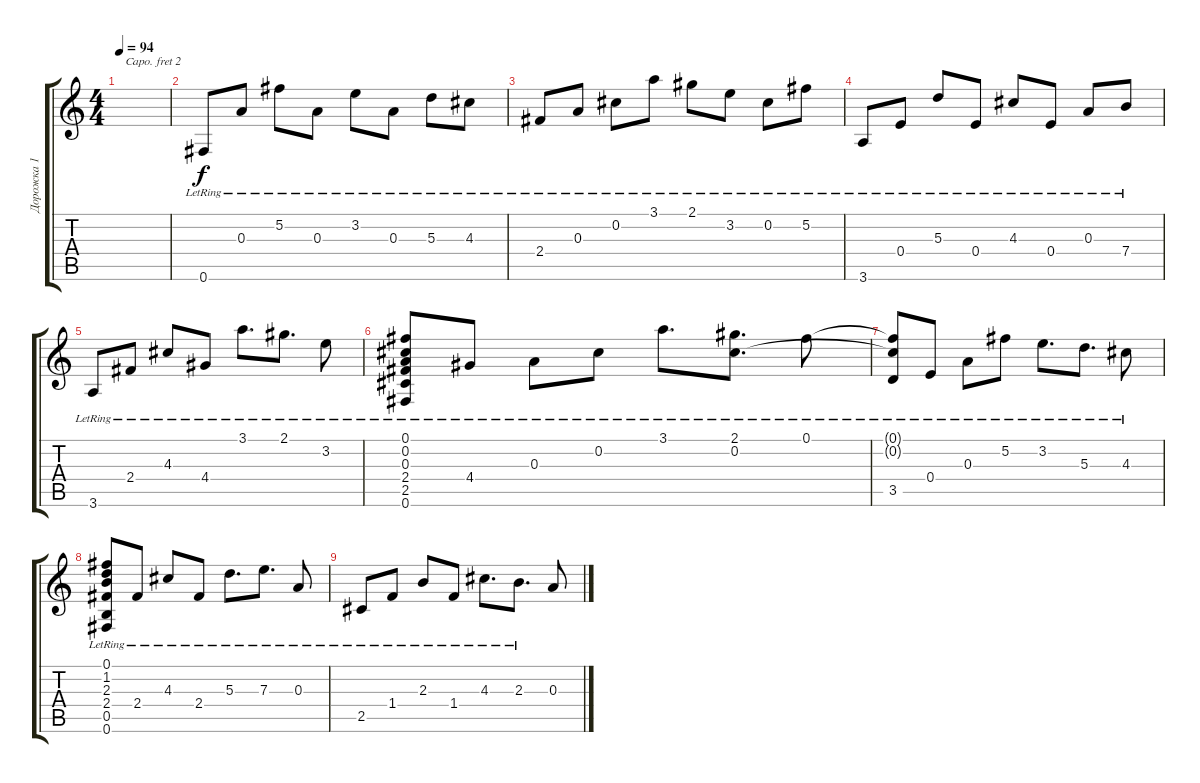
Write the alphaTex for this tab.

\track ("Дорожка 1" "Дорожка 1") {instrument acousticguitarsteel}
\staff {score tabs}
\capo 2
\tuning (E4 B3 G3 D3 A2 E2) {hide}
\ts (4 4)
\tempo 94
\clef g2
\ks c
|
0.6{lr}.8 0.3{lr}.8 5.2{lr}.8 0.3{lr}.8 3.2{lr}.8 0.3{lr}.8 5.3{lr}.8 4.3{lr}.8 |
2.4{lr}.8 0.3{lr}.8 0.2{lr}.8 3.1{lr}.8 2.1{lr}.8 3.2{lr}.8 0.2{lr}.8 5.2{lr}.8 |
3.6{lr}.8 0.4{lr}.8 5.3{lr}.8 0.4{lr}.8 4.3{lr}.8 0.4{lr}.8 0.3{lr}.8 7.4{lr}.8 |
3.6{lr}.8 2.4{lr}.8 4.3{lr}.8 4.4{lr}.8 3.1{lr}.8{d} 2.1{lr}.8{d} 3.2{lr}.8 |
(0.1{lr} 0.2{lr} 0.3{lr} 2.4{lr} 2.5{lr} 0.6{lr}).8 4.4{lr}.8 0.3{lr}.8 0.2{lr}.8 3.1{lr}.8{d} (2.1{lr} 0.2{lr}).8{d} 0.1{lr}.8 |
(0.1{t} 0.2{t} 3.5{lr}).8 0.4{lr}.8 0.3{lr}.8 5.2{lr}.8 3.2{lr}.8{d} 5.3{lr}.8{d} 4.3{lr}.8 |
(0.1{lr} 1.2{lr} 2.3{lr} 2.4{lr} 0.5{lr} 0.6{lr}).8 2.4{lr}.8 4.3{lr}.8 2.4{lr}.8 5.3{lr}.8{d} 7.3{lr}.8{d} 0.3{lr}.8 |
2.5{lr}.8 1.4{lr}.8 2.3{lr}.8 1.4{lr}.8 4.3{lr}.8{d} 2.3{lr}.8{d} 0.3.8
